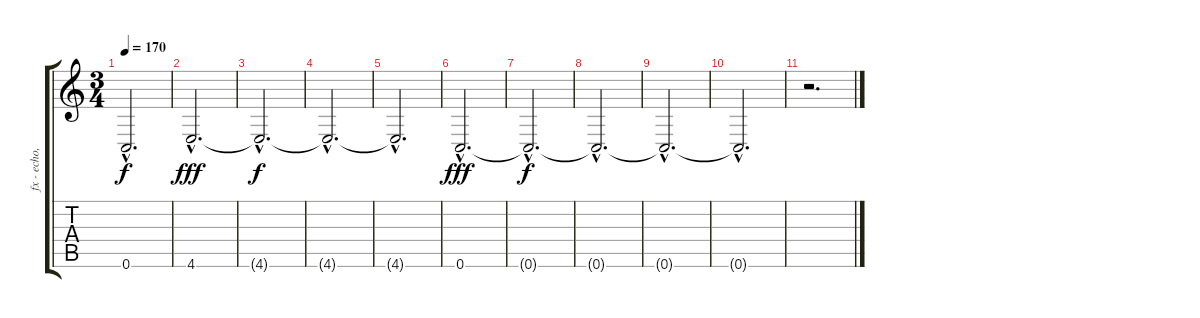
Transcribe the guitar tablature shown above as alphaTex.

\track ("fx - echo, warm pad " "fx - echo,") {instrument distortionguitar}
\staff {score tabs}
\tuning (D4 A3 F3 C3 G2 C2) {hide}
\ts (3 4)
\tempo 170
\clef g2
\ks c
0.6{hac t}.2{d dy f} |
4.6{hac}.2{d dy fff} |
4.6{hac t}.2{d dy f} |
4.6{hac t}.2{d} |
4.6{hac t}.2{d} |
0.6{hac}.2{d dy fff} |
0.6{hac t}.2{d dy f} |
0.6{hac t}.2{d volume 0} |
0.6{hac t}.2{d} |
0.6{hac t}.2{d} |
r.2{d}
